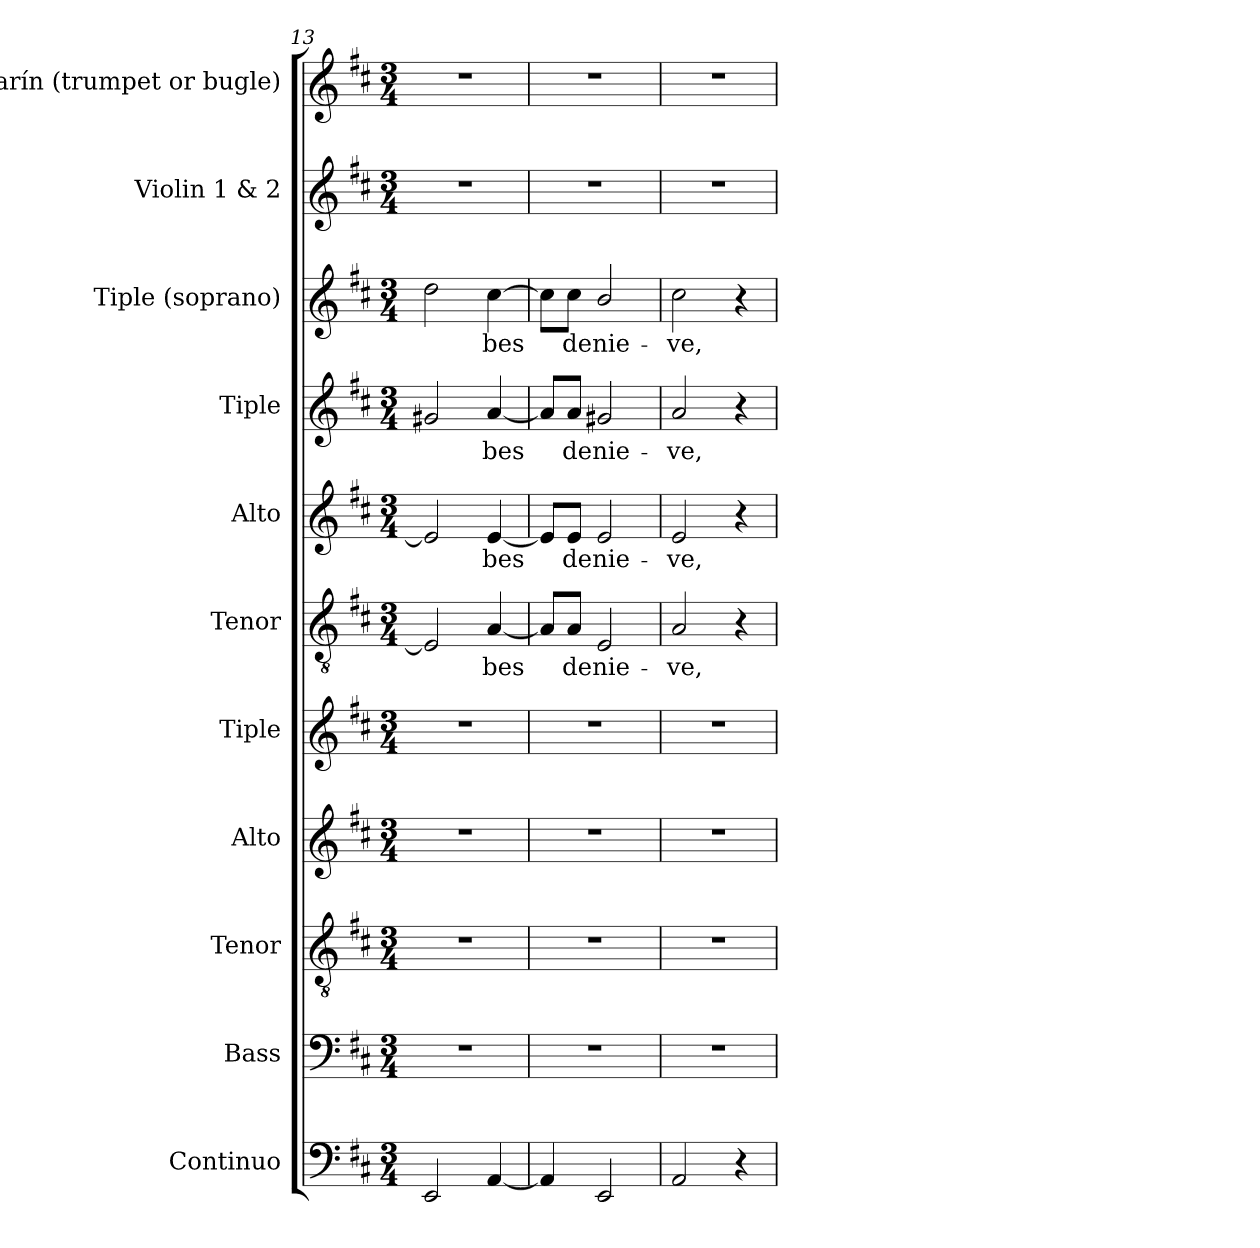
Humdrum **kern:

**kern	**kern	**kern	**kern	**kern	**kern	**text	**kern	**text	**kern	**text	**kern	**text	**kern	**kern
*part11	*part10	*part9	*part8	*part7	*part6	*part6	*part5	*part5	*part4	*part4	*part3	*part3	*part2	*part1
*staff11	*staff10	*staff9	*staff8	*staff7	*staff6	*staff6	*staff5	*staff5	*staff4	*staff4	*staff3	*staff3	*staff2	*staff1
*I"Continuo	*I"Bass	*I"Tenor	*I"Alto	*I"Tiple	*I"Tenor	*	*I"Alto	*	*I"Tiple	*	*I"Tiple (soprano)	*	*I"Violin 1  & 2	*I"Clarín (trumpet or bugle)
*I'Cont.	*I'B.	*I'T.	*I'A.	*	*I'T.	*	*I'A.	*	*	*	*I'S.	*	*	*I'Tr.
*clefF4	*clefF4	*clefGv2	*clefG2	*clefG2	*clefGv2	*	*clefG2	*	*clefG2	*	*clefG2	*	*clefG2	*clefG2
*	*	*ITrd7c12	*	*	*ITrd7c12	*	*	*	*	*	*	*	*	*
*k[f#c#]	*k[f#c#]	*k[f#c#]	*k[f#c#]	*k[f#c#]	*k[f#c#]	*	*k[f#c#]	*	*k[f#c#]	*	*k[f#c#]	*	*k[f#c#]	*k[f#c#]
*D:	*D:	*D:	*D:	*D:	*D:	*	*D:	*	*D:	*	*D:	*	*D:	*D:
*M3/4	*M3/4	*M3/4	*M3/4	*M3/4	*M3/4	*	*M3/4	*	*M3/4	*	*M3/4	*	*M3/4	*M3/4
=13	=13	=13	=13	=13	=13	=13	=13	=13	=13	=13	=13	=13	=13	=13
!	!LO:N:vis=1	!LO:N:vis=1	!LO:N:vis=1	!LO:N:vis=1	!	!	!	!	!	!	!	!	!LO:N:vis=1	!LO:N:vis=1
2EEi/	2.r	2.r	2.r	2.r	2EEi/]	.	2ei/]	.	2g#Xi/	.	2ddi\	.	2.r	2.r
!	!	!	!	!	!	!LO:LY:b:color=#000000	!	!	!	!	!	!	!	!
!	!	!	!	!	!	!	!	!LO:LY:b:color=#000000	!	!	!	!	!	!
!	!	!	!	!	!	!	!	!	!	!LO:LY:b:color=#000000	!	!	!	!
!	!	!	!	!	!	!	!	!	!	!	!	!LO:LY:b:color=#000000	!	!
[4AAi/	.	.	.	.	[4AAi/	-bes	[4ei/	-bes	[4ai/	-bes	[4cc#i\	-bes	.	.
=14	=14	=14	=14	=14	=14	=14	=14	=14	=14	=14	=14	=14	=14	=14
!	!LO:N:vis=1	!LO:N:vis=1	!LO:N:vis=1	!LO:N:vis=1	!	!	!	!	!	!	!	!	!LO:N:vis=1	!LO:N:vis=1
4AAi/]	2.r	2.r	2.r	2.r	8AAi/L]	.	8ei/L]	.	8ai/L]	.	8cc#i\L]	.	2.r	2.r
!	!	!	!	!	!	!LO:LY:b:color=#000000	!	!	!	!	!	!	!	!
!	!	!	!	!	!	!	!	!LO:LY:b:color=#000000	!	!	!	!	!	!
!	!	!	!	!	!	!	!	!	!	!LO:LY:b:color=#000000	!	!	!	!
!	!	!	!	!	!	!	!	!	!	!	!	!LO:LY:b:color=#000000	!	!
.	.	.	.	.	8AAi/J	de	8ei/J	de	8ai/J	de	8cc#i\J	de	.	.
!	!	!	!	!	!	!LO:LY:b:color=#000000	!	!	!	!	!	!	!	!
!	!	!	!	!	!	!	!	!LO:LY:b:color=#000000	!	!	!	!	!	!
!	!	!	!	!	!	!	!	!	!	!LO:LY:b:color=#000000	!	!	!	!
!	!	!	!	!	!	!	!	!	!	!	!	!LO:LY:b:color=#000000	!	!
2EEi/	.	.	.	.	2EEi/	nie-	2ei/	nie-	2g#Xi/	nie-	2bi/	nie-	.	.
=15	=15	=15	=15	=15	=15	=15	=15	=15	=15	=15	=15	=15	=15	=15
!	!LO:N:vis=1	!LO:N:vis=1	!LO:N:vis=1	!LO:N:vis=1	!	!	!	!	!	!	!	!	!	!
!	!	!	!	!	!	!LO:LY:b:color=#000000	!	!	!	!	!	!	!	!
!	!	!	!	!	!	!	!	!LO:LY:b:color=#000000	!	!	!	!	!	!
!	!	!	!	!	!	!	!	!	!	!LO:LY:b:color=#000000	!	!	!	!
!	!	!	!	!	!	!	!	!	!	!	!	!LO:LY:b:color=#000000	!LO:N:vis=1	!LO:N:vis=1
2AAi/	2.r	2.r	2.r	2.r	2AAi/	-ve,	2ei/	-ve,	2ai/	-ve,	2cc#i\	-ve,	2.r	2.r
4r	.	.	.	.	4r	.	4r	.	4r	.	4r	.	.	.
=	=	=	=	=	=	=	=	=	=	=	=	=	=	=
*-	*-	*-	*-	*-	*-	*-	*-	*-	*-	*-	*-	*-	*-	*-
